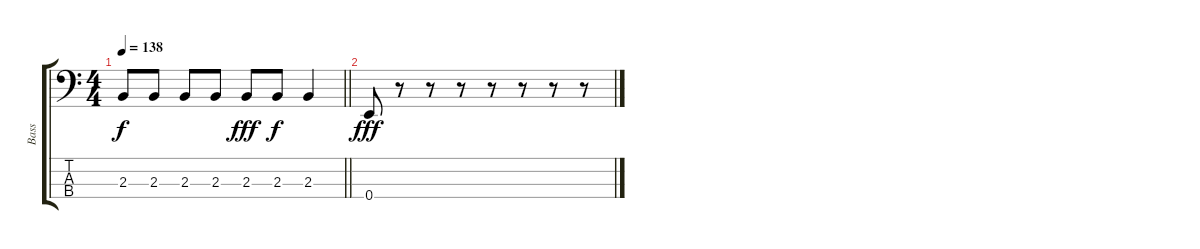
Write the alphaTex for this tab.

\track ("Bass" "Bass") {instrument electricbasspick}
\staff {score tabs}
\tuning (G2 D2 A1 E1) {hide}
\ts (4 4)
\tempo 138
\clef f4
\barLineRight lightlight
\ks c
2.3{t}.8{dy f} 2.3.8 2.3.8 2.3.8 2.3.8{dy fff} 2.3.8{dy f} 2.3.4 |
0.4.8{dy fff} r.8 r.8 r.8 r.8 r.8 r.8 r.8
